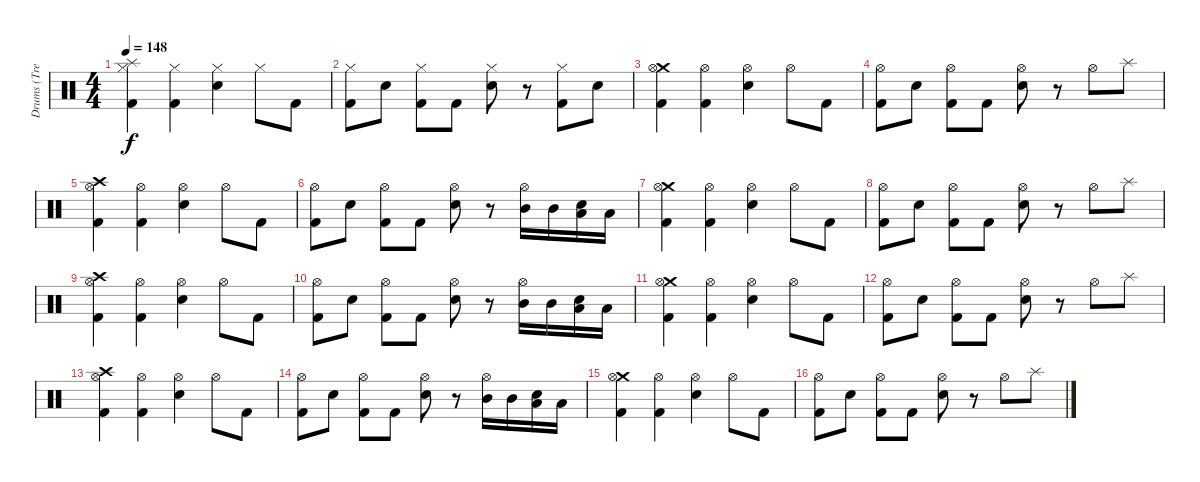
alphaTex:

\track ("Drums (Tre Cool)" "Drums (Tre") {instrument percussion}
\staff {score}
\articulation defaults
\ts (4 4)
\tempo 148
\clef neutral
\ks c
("Splash (hit)" "Hi-Hat (closed)" "Kick (hit) 2").4{dy f} ("Hi-Hat (closed)" "Kick (hit) 2").4 ("Hi-Hat (closed)" "Electric Snare (hit)").4 "Hi-Hat (closed)".8 "Kick (hit) 2".8 |
("Hi-Hat (closed)" "Kick (hit) 2").8 "Electric Snare (hit)".8 ("Hi-Hat (closed)" "Kick (hit) 2").8 "Kick (hit) 2".8 ("Hi-Hat (closed)" "Electric Snare (hit)").8 r.8 ("Hi-Hat (closed)" "Kick (hit) 2").8 "Electric Snare (hit)".8 |
("Crash medium (hit)" "Hi-Hat (open)" "Kick (hit) 2").4 ("Hi-Hat (open)" "Kick (hit) 2").4 ("Hi-Hat (open)" "Electric Snare (hit)").4 "Hi-Hat (open)".8 "Kick (hit) 2".8 |
("Hi-Hat (open)" "Kick (hit) 2").8 "Electric Snare (hit)".8 ("Hi-Hat (open)" "Kick (hit) 2").8 "Kick (hit) 2".8 ("Hi-Hat (open)" "Electric Snare (hit)").8 r.8 "Hi-Hat (open)".8 "Splash (hit)".8 |
("Crash high (hit)" "Hi-Hat (open)" "Kick (hit) 2").4 ("Hi-Hat (open)" "Kick (hit) 2").4 ("Hi-Hat (open)" "Electric Snare (hit)").4 "Hi-Hat (open)".8 "Kick (hit) 2".8 |
("Hi-Hat (open)" "Kick (hit) 2").8 "Electric Snare (hit)".8 ("Hi-Hat (open)" "Kick (hit) 2").8 "Kick (hit) 2".8 ("Hi-Hat (open)" "Electric Snare (hit)").8 r.8 ("Hi-Hat (open)" "Mid Tom (hit)").16 "Mid Tom (hit)".16 ("Electric Snare (hit)" "Low Tom (hit)").16 "Low Tom (hit)".16 |
("Crash medium (hit)" "Hi-Hat (open)" "Kick (hit) 2").4 ("Hi-Hat (open)" "Kick (hit) 2").4 ("Hi-Hat (open)" "Electric Snare (hit)").4 "Hi-Hat (open)".8 "Kick (hit) 2".8 |
("Hi-Hat (open)" "Kick (hit) 2").8 "Electric Snare (hit)".8 ("Hi-Hat (open)" "Kick (hit) 2").8 "Kick (hit) 2".8 ("Hi-Hat (open)" "Electric Snare (hit)").8 r.8 "Hi-Hat (open)".8 "Splash (hit)".8 |
("Crash high (hit)" "Hi-Hat (open)" "Kick (hit) 2").4 ("Hi-Hat (open)" "Kick (hit) 2").4 ("Hi-Hat (open)" "Electric Snare (hit)").4 "Hi-Hat (open)".8 "Kick (hit) 2".8 |
("Hi-Hat (open)" "Kick (hit) 2").8 "Electric Snare (hit)".8 ("Hi-Hat (open)" "Kick (hit) 2").8 "Kick (hit) 2".8 ("Hi-Hat (open)" "Electric Snare (hit)").8 r.8 ("Hi-Hat (open)" "Mid Tom (hit)").16 "Mid Tom (hit)".16 ("Electric Snare (hit)" "Low Tom (hit)").16 "Low Tom (hit)".16 |
("Crash medium (hit)" "Hi-Hat (open)" "Kick (hit) 2").4 ("Hi-Hat (open)" "Kick (hit) 2").4 ("Hi-Hat (open)" "Electric Snare (hit)").4 "Hi-Hat (open)".8 "Kick (hit) 2".8 |
("Hi-Hat (open)" "Kick (hit) 2").8 "Electric Snare (hit)".8 ("Hi-Hat (open)" "Kick (hit) 2").8 "Kick (hit) 2".8 ("Hi-Hat (open)" "Electric Snare (hit)").8 r.8 "Hi-Hat (open)".8 "Splash (hit)".8 |
("Crash high (hit)" "Hi-Hat (open)" "Kick (hit) 2").4 ("Hi-Hat (open)" "Kick (hit) 2").4 ("Hi-Hat (open)" "Electric Snare (hit)").4 "Hi-Hat (open)".8 "Kick (hit) 2".8 |
("Hi-Hat (open)" "Kick (hit) 2").8 "Electric Snare (hit)".8 ("Hi-Hat (open)" "Kick (hit) 2").8 "Kick (hit) 2".8 ("Hi-Hat (open)" "Electric Snare (hit)").8 r.8 ("Hi-Hat (open)" "Mid Tom (hit)").16 "Mid Tom (hit)".16 ("Electric Snare (hit)" "Low Tom (hit)").16 "Low Tom (hit)".16 |
("Crash medium (hit)" "Hi-Hat (open)" "Kick (hit) 2").4 ("Hi-Hat (open)" "Kick (hit) 2").4 ("Hi-Hat (open)" "Electric Snare (hit)").4 "Hi-Hat (open)".8 "Kick (hit) 2".8 |
("Hi-Hat (open)" "Kick (hit) 2").8 "Electric Snare (hit)".8 ("Hi-Hat (open)" "Kick (hit) 2").8 "Kick (hit) 2".8 ("Hi-Hat (open)" "Electric Snare (hit)").8 r.8 "Hi-Hat (open)".8 "Splash (hit)".8
